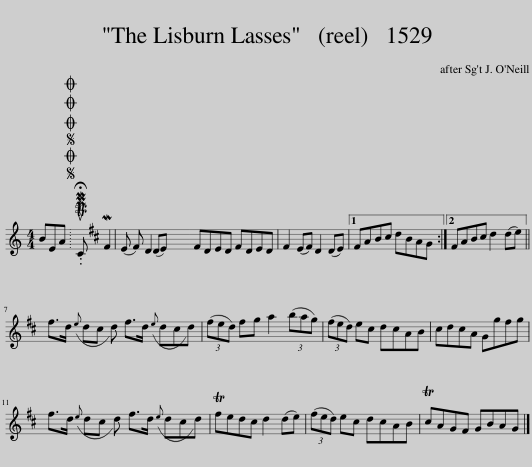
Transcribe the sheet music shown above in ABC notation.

X:1
L:1/8
M:4/4
I:linebreak $
K:C
V:1 treble
V:1
 BEA |SOSOOO .!fermata!PMTuC M^F2 (E F) D2 (DE) | ^FDED FDED | ^F2 (EF) D2 (DE) |1 ^FAB^c dBAG :|2 %5
 ^FAB^c d2 (de) ||$ ^f>d({e} d^c d) f>d({e} dcd) | (3(^fed) fg a2 (3(bag) | (3(^fed) e^c dcAB | ^cdcA Gg^fg |$ %10
 ^f>d({e} d^c d) f>d({e} dcd) | T^fed^c d2 (de) | (3(^fed) e^c dcAB | T^cAG^F GBAG |] %14
